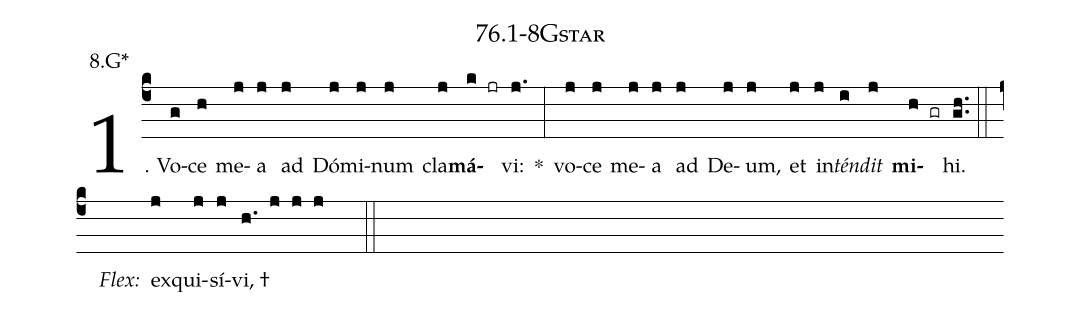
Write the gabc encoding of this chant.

name: 76.1-8Gstar;
annotation: 8.G*;
%%
(c4)1. Vo(g)ce(h) me(j)a(j) ad(j) Dó(j)mi(j)num(j) cla(j)<b>má</b>(k jr)vi:(j.) *(:) vo(j)ce(j) me(j)a(j) ad(j) De(j)um,(j) et(j) in(j)<i>tén</i>(i)<i>dit</i>(j) <b>mi</b>(h gr)hi.(gh..) (::)
<i>Flex:</i>()  ex(j)qui(j)sí(j)vi, †(h. j j j  ::)
